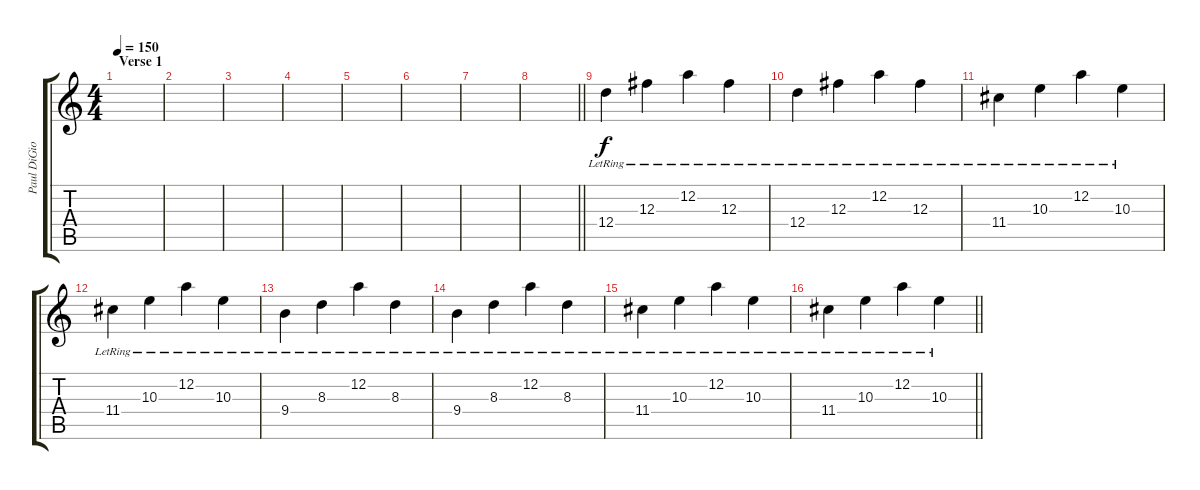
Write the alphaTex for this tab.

\track ("Paul DiGiovanni (Lead Guitar)" "Paul DiGio") {instrument acousticguitarsteel}
\staff {score tabs}
\tuning (D4 A3 Gb3 D3 A2 D2) {hide}
\ts (4 4)
\section ("" "Verse 1")
\tempo 150
\clef g2
\ks c
|
|
|
|
|
|
|
\barLineRight lightlight
|
12.4{lr}.4 12.3{lr}.4 12.2{lr}.4 12.3{lr}.4 |
12.4{lr}.4 12.3{lr}.4 12.2{lr}.4 12.3{lr}.4 |
11.4{lr}.4 10.3{lr}.4 12.2{lr}.4 10.3{lr}.4 |
11.4{lr}.4 10.3{lr}.4 12.2{lr}.4 10.3{lr}.4 |
9.4{lr}.4 8.3{lr}.4 12.2{lr}.4 8.3{lr}.4 |
9.4{lr}.4 8.3{lr}.4 12.2{lr}.4 8.3{lr}.4 |
11.4{lr}.4 10.3{lr}.4 12.2{lr}.4 10.3{lr}.4 |
\barLineRight lightlight
11.4{lr}.4 10.3{lr}.4 12.2{lr}.4 10.3{lr}.4
